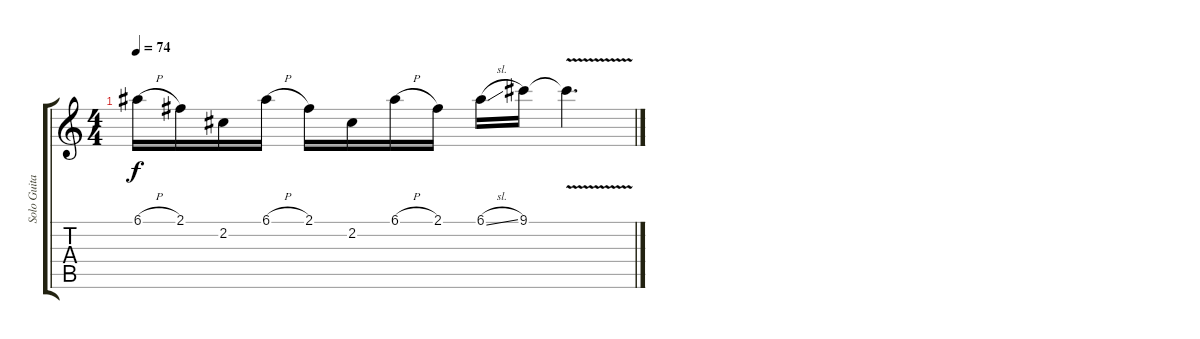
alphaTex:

\track ("Solo Guitar 1" "Solo Guita") {instrument overdrivenguitar}
\staff {score tabs}
\tuning (E4 B3 G3 D3 A2 E2) {hide}
\ts (4 4)
\tempo 74
\clef g2
\ks c
6.1{h}.16{dy f} 2.1.16 2.2.16 6.1{h}.16 2.1.16 2.2.16 6.1{h}.16 2.1.16 6.1{sl}.16 9.1.16 9.1{v t}.4{d}
